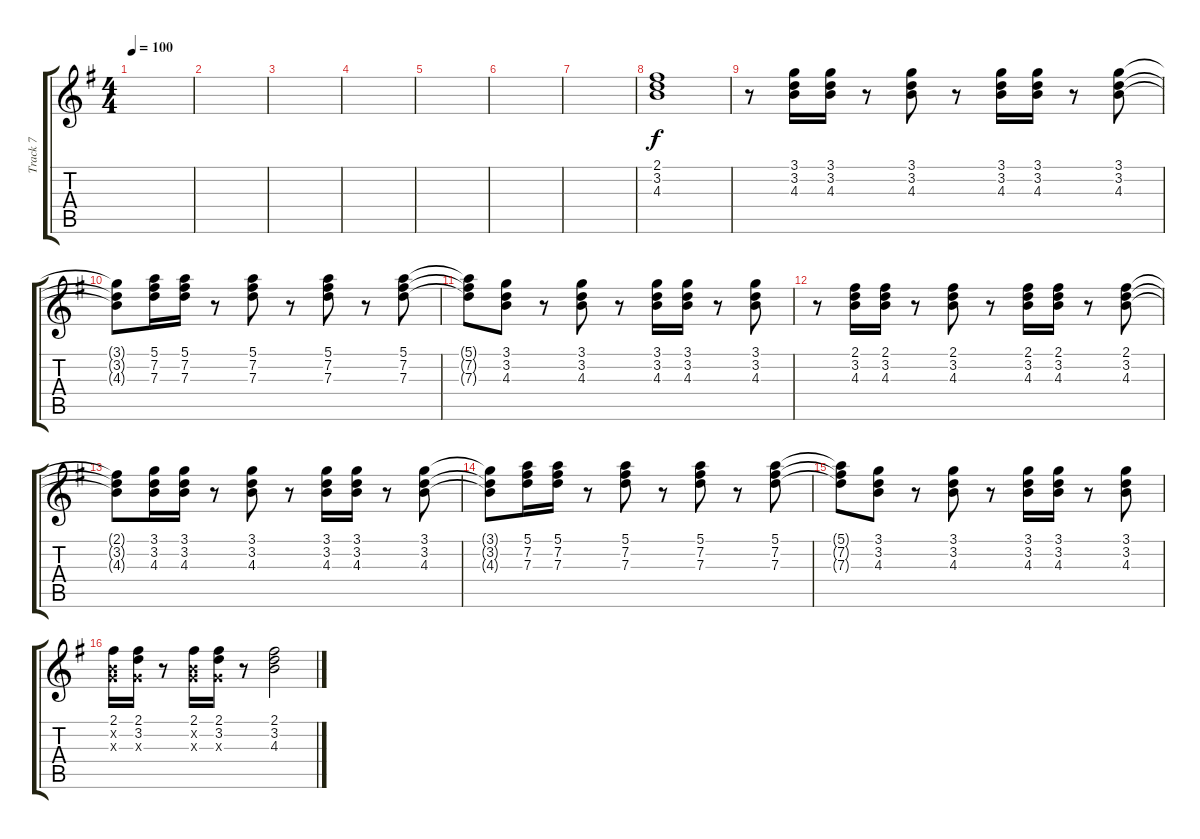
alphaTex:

\track ("Track 7" "Track 7") {instrument electricguitarclean}
\staff {score tabs}
\tuning (E4 B3 G3 D3 A2 E2) {hide}
\ts (4 4)
\tempo 100
\clef g2
\ks g
|
|
|
|
|
|
|
(2.1 3.2 4.3).1 |
r.8 (3.1 3.2 4.3).16 (3.1 3.2 4.3).16 r.8 (3.1 3.2 4.3).8 r.8 (3.1 3.2 4.3).16 (3.1 3.2 4.3).16 r.8 (3.1 3.2 4.3).8 |
(3.1{t} 3.2{t} 4.3{t}).8 (5.1 7.2 7.3).16 (5.1 7.2 7.3).16 r.8 (5.1 7.2 7.3).8 r.8 (5.1 7.2 7.3).8 r.8 (5.1 7.2 7.3).8 |
(5.1{t} 7.2{t} 7.3{t}).8 (3.1 3.2 4.3).8 r.8 (3.1 3.2 4.3).8 r.8 (3.1 3.2 4.3).16 (3.1 3.2 4.3).16 r.8 (3.1 3.2 4.3).8 |
r.8 (2.1 3.2 4.3).16 (2.1 3.2 4.3).16 r.8 (2.1 3.2 4.3).8 r.8 (2.1 3.2 4.3).16 (2.1 3.2 4.3).16 r.8 (2.1 3.2 4.3).8 |
(2.1{t} 3.2{t} 4.3{t}).8 (3.1 3.2 4.3).16 (3.1 3.2 4.3).16 r.8 (3.1 3.2 4.3).8 r.8 (3.1 3.2 4.3).16 (3.1 3.2 4.3).16 r.8 (3.1 3.2 4.3).8 |
(3.1{t} 3.2{t} 4.3{t}).8 (5.1 7.2 7.3).16 (5.1 7.2 7.3).16 r.8 (5.1 7.2 7.3).8 r.8 (5.1 7.2 7.3).8 r.8 (5.1 7.2 7.3).8 |
(5.1{t} 7.2{t} 7.3{t}).8 (3.1 3.2 4.3).8 r.8 (3.1 3.2 4.3).8 r.8 (3.1 3.2 4.3).16 (3.1 3.2 4.3).16 r.8 (3.1 3.2 4.3).8 |
(2.1 0.2{x} 0.3{x}).16 (2.1 3.2 0.3{x}).16 r.8 (2.1 0.2{x} 0.3{x}).16 (2.1 3.2 0.3{x}).16 r.8 (2.1 3.2 4.3).2
